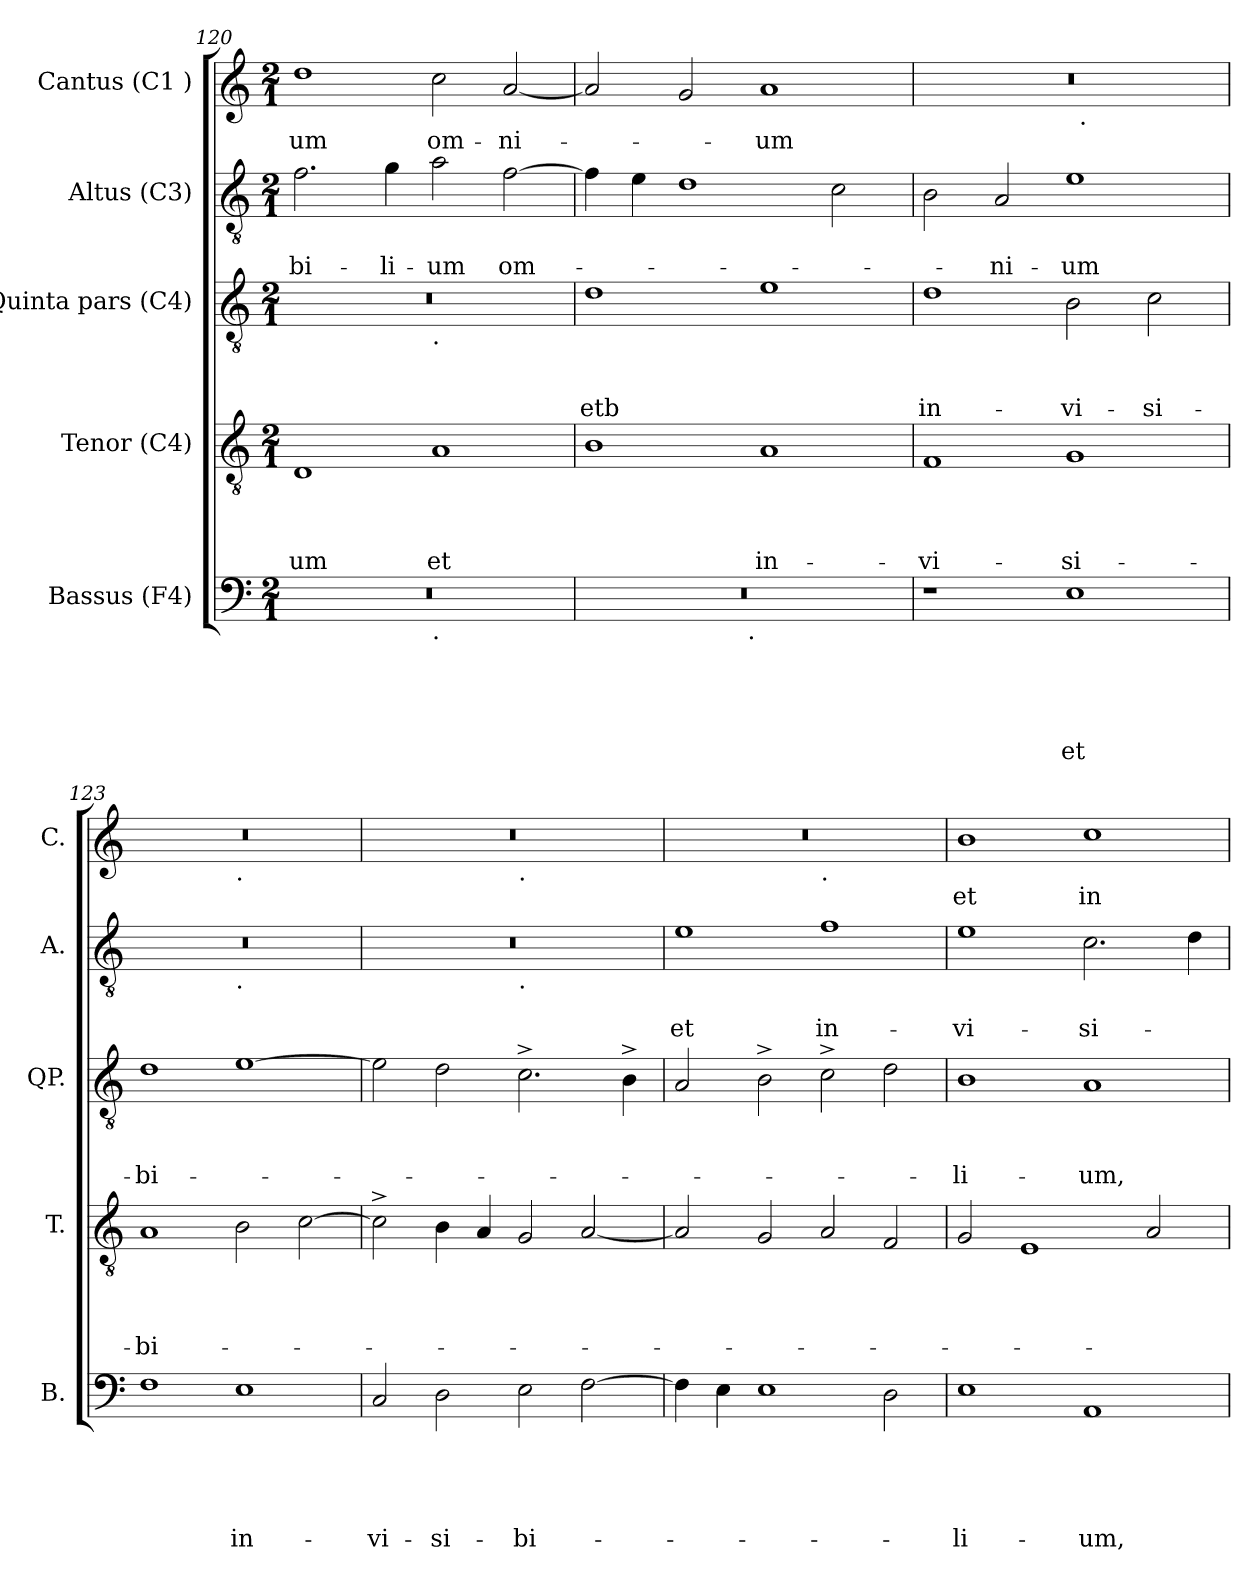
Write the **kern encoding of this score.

**kern	**text	**text	**text	**text	**text	**kern	**text	**text	**text	**text	**kern	**text	**text	**text	**kern	**text	**text	**kern	**text
*part5	*part5	*part5	*part5	*part5	*part5	*part4	*part4	*part4	*part4	*part4	*part3	*part3	*part3	*part3	*part2	*part2	*part2	*part1	*part1
*staff5	*staff5	*staff5	*staff5	*staff5	*staff5	*staff4	*staff4	*staff4	*staff4	*staff4	*staff3	*staff3	*staff3	*staff3	*staff2	*staff2	*staff2	*staff1	*staff1
*I"Bassus (F4)	*	*	*	*	*	*I"Tenor (C4)	*	*	*	*	*I"Quinta pars (C4)	*	*	*	*I"Altus (C3)	*	*	*I"Cantus (C1 )	*
*I'B.	*	*	*	*	*	*I'T.	*	*	*	*	*I'QP.	*	*	*	*I'A.	*	*	*I'C.	*
*clefF4	*	*	*	*	*	*clefGv2	*	*	*	*	*clefGv2	*	*	*	*clefGv2	*	*	*clefG2	*
*k[]	*	*	*	*	*	*k[]	*	*	*	*	*k[]	*	*	*	*k[]	*	*	*k[]	*
*C:	*	*	*	*	*	*C:	*	*	*	*	*C:	*	*	*	*C:	*	*	*C:	*
*M2/1	*	*	*	*	*	*M2/1	*	*	*	*	*M2/1	*	*	*	*M2/1	*	*	*M2/1	*
=120	=120	=120	=120	=120	=120	=120	=120	=120	=120	=120	=120	=120	=120	=120	=120	=120	=120	=120	=120
!	!	!	!	!	!	!	!	!	!	!LO:LY:b	!	!	!	!	!	!	!LO:LY:b	!	!LO:LY:b
*^	*	*	*	*	*	*	*	*	*	*	*^	*	*	*	*	*	*	*	*
0r	1ryy	.	.	.	.	.	1D	.	.	.	-um	0r	1ryy	.	.	.	2.f\	.	-bi-	1dd	-um
!	!	!	!	!	!	!	!	!	!	!	!	!	!	!	!	!	!	!	!LO:LY:b	!	!
.	.	.	.	.	.	.	.	.	.	.	.	.	.	.	.	.	4g\	.	-li-	.	.
!	!	!	!	!	!	!	!	!	!	!	!	!	!LO:TX:b:t=.	!	!	!	!	!	!	!	!
!	!LO:TX:b:t=.	!	!	!	!	!	!	!	!	!	!	!	!	!	!	!	!	!	!	!	!
!	!	!	!	!	!	!	!	!	!	!	!LO:LY:b	!	!	!	!	!	!	!	!LO:LY:b	!	!LO:LY:b
.	1ryy	.	.	.	.	.	1A	.	.	.	et	.	1ryy	.	.	.	2a\	.	-um	2cc\	om-
!	!	!	!	!	!	!	!	!	!	!	!	!	!	!	!	!	!	!	!LO:LY:b	!	!LO:LY:b
.	.	.	.	.	.	.	.	.	.	.	.	.	.	.	.	.	[>2f\	.	om-	[<2a/	-ni-
=121	=121	=121	=121	=121	=121	=121	=121	=121	=121	=121	=121	=121	=121	=121	=121	=121	=121	=121	=121	=121	=121
!	!	!	!	!	!	!	!	!	!	!	!	!	!	!	!	!LO:LY:b	!	!	!	!	!
*	*	*	*	*	*	*	*	*	*	*	*	*v	*v	*	*	*	*	*	*	*	*
0r	2ryy	.	.	.	.	.	1B	.	.	.	.	1d	.	.	etb	4f\]	.	.	2a/]	.
.	.	.	.	.	.	.	.	.	.	.	.	.	.	.	.	4e\	.	.	.	.
.	4...ryy	.	.	.	.	.	.	.	.	.	.	.	.	.	.	1d	.	.	2g/	.
!	!LO:TX:b:t=.	!	!	!	!	!	!	!	!	!	!	!	!	!	!	!	!	!	!	!
.	1ryy	.	.	.	.	.	.	.	.	.	.	.	.	.	.	.	.	.	.	.
!	!	!	!	!	!	!	!	!	!	!	!LO:LY:b	!	!	!	!	!	!	!	!	!LO:LY:b
.	.	.	.	.	.	.	1A	.	.	.	in-	1e	.	.	.	.	.	.	1a	-um
.	.	.	.	.	.	.	.	.	.	.	.	.	.	.	.	2c\	.	.	.	.
.	32ryy	.	.	.	.	.	.	.	.	.	.	.	.	.	.	.	.	.	.	.
!!LO:PB:g=z
=122	=122	=122	=122	=122	=122	=122	=122	=122	=122	=122	=122	=122	=122	=122	=122	=122	=122	=122	=122	=122
!	!	!	!	!	!	!	!	!	!	!	!LO:LY:b	!	!	!	!LO:LY:b	!	!	!	!	!
*v	*v	*	*	*	*	*	*	*	*	*	*	*	*	*	*	*	*	*	*^	*
1r	.	.	.	.	.	1F	.	.	.	-vi-	1d	.	.	in-	2B\	.	.	0r	1ryy	.
!	!	!	!	!	!	!	!	!	!	!	!	!	!	!	!	!	!LO:LY:b	!	!	!
.	.	.	.	.	.	.	.	.	.	.	.	.	.	.	2A/	.	-ni-	.	.	.
!	!	!	!	!	!LO:LY:b	!	!	!	!	!LO:LY:b	!	!	!	!LO:LY:b	!	!	!LO:LY:b	!	!	!
1E	.	.	.	.	et	1G	.	.	.	-si-	2B\	.	.	-vi-	1e	.	-um	.	32ryy	.
!	!	!	!	!	!	!	!	!	!	!	!	!	!	!	!	!	!	!	!LO:TX:b:t=.	!
.	.	.	.	.	.	.	.	.	.	.	.	.	.	.	.	.	.	.	2ryy	.
!	!	!	!	!	!	!	!	!	!	!	!	!	!	!LO:LY:b	!	!	!	!	!	!
.	.	.	.	.	.	.	.	.	.	.	2c\	.	.	-si-	.	.	.	.	.	.
.	.	.	.	.	.	.	.	.	.	.	.	.	.	.	.	.	.	.	4...ryy	.
=123	=123	=123	=123	=123	=123	=123	=123	=123	=123	=123	=123	=123	=123	=123	=123	=123	=123	=123	=123	=123
!	!	!	!	!	!	!	!	!	!	!LO:LY:b	!	!	!	!LO:LY:b	!	!	!	!	!	!
*	*	*	*	*	*	*	*	*	*	*	*	*	*	*	*^	*	*	*	*	*
1F	.	.	.	.	.	1A	.	.	.	-bi-	1d	.	.	-bi-	0r	1ryy	.	.	0r	1ryy	.
!	!	!	!	!	!	!	!	!	!	!	!	!	!	!	!	!	!	!	!	!LO:TX:b:t=.	!
!	!	!	!	!	!	!	!	!	!	!	!	!	!	!	!	!LO:TX:b:t=.	!	!	!	!	!
!	!	!	!	!	!LO:LY:b	!	!	!	!	!	!	!	!	!	!	!	!	!	!	!	!
1E	.	.	.	.	in-	2B\	.	.	.	.	[>1e	.	.	.	.	1ryy	.	.	.	1ryy	.
.	.	.	.	.	.	[>2c\	.	.	.	.	.	.	.	.	.	.	.	.	.	.	.
=124	=124	=124	=124	=124	=124	=124	=124	=124	=124	=124	=124	=124	=124	=124	=124	=124	=124	=124	=124	=124	=124
!	!	!	!	!	!LO:LY:b	!	!	!	!	!	!	!	!	!	!	!	!	!	!	!	!
2C/	.	.	.	.	-vi-	2c^>\]	.	.	.	.	2e\]	.	.	.	0r	1ryy	.	.	0r	1ryy	.
!	!	!	!	!	!LO:LY:b	!	!	!	!	!	!	!	!	!	!	!	!	!	!	!	!
2D\	.	.	.	.	-si-	4B\	.	.	.	.	2d\	.	.	.	.	.	.	.	.	.	.
.	.	.	.	.	.	4A/	.	.	.	.	.	.	.	.	.	.	.	.	.	.	.
!	!	!	!	!	!	!	!	!	!	!	!	!	!	!	!	!	!	!	!	!LO:TX:b:t=.	!
!	!	!	!	!	!	!	!	!	!	!	!	!	!	!	!	!LO:TX:b:t=.	!	!	!	!	!
!	!	!	!	!	!LO:LY:b	!	!	!	!	!	!	!	!	!	!	!	!	!	!	!	!
2E\	.	.	.	.	-bi-	2G/	.	.	.	.	2.c^>\	.	.	.	.	1ryy	.	.	.	1ryy	.
[>2F\	.	.	.	.	.	[<2A/	.	.	.	.	.	.	.	.	.	.	.	.	.	.	.
.	.	.	.	.	.	.	.	.	.	.	4B^>\	.	.	.	.	.	.	.	.	.	.
=125	=125	=125	=125	=125	=125	=125	=125	=125	=125	=125	=125	=125	=125	=125	=125	=125	=125	=125	=125	=125	=125
!	!	!	!	!	!	!	!	!	!	!	!	!	!	!	!	!	!	!LO:LY:b	!	!	!
*	*	*	*	*	*	*	*	*	*	*	*	*	*	*	*v	*v	*	*	*	*	*
4F\]	.	.	.	.	.	2A/]	.	.	.	.	2A/	.	.	.	1e	.	et	0r	1ryy	.
4E\	.	.	.	.	.	.	.	.	.	.	.	.	.	.	.	.	.	.	.	.
1E	.	.	.	.	.	2G/	.	.	.	.	2B^>\	.	.	.	.	.	.	.	.	.
!	!	!	!	!	!	!	!	!	!	!	!	!	!	!	!	!	!	!	!LO:TX:b:t=.	!
!	!	!	!	!	!	!	!	!	!	!	!	!	!	!	!	!	!LO:LY:b	!	!	!
.	.	.	.	.	.	2A/	.	.	.	.	2c^>\	.	.	.	1f	.	in-	.	1ryy	.
2D\	.	.	.	.	.	2F/	.	.	.	.	2d\	.	.	.	.	.	.	.	.	.
=126	=126	=126	=126	=126	=126	=126	=126	=126	=126	=126	=126	=126	=126	=126	=126	=126	=126	=126	=126	=126
!	!	!	!	!	!LO:LY:b:rj	!	!	!	!	!	!	!	!	!LO:LY:b:rj	!	!	!LO:LY:b	!	!	!LO:LY:b
*	*	*	*	*	*	*	*	*	*	*	*	*	*	*	*	*	*	*v	*v	*
1E	.	.	.	.	-li-	2G/	.	.	.	.	1B	.	.	-li-	1e	.	-vi-	1b	et
.	.	.	.	.	.	1E	.	.	.	.	.	.	.	.	.	.	.	.	.
!	!	!	!	!	!LO:LY:b	!	!	!	!	!	!	!	!	!LO:LY:b	!	!	!LO:LY:b	!	!LO:LY:b
1AA	.	.	.	.	-um,	.	.	.	.	.	1A	.	.	-um,	2.c\	.	-si-	1cc	in-
.	.	.	.	.	.	2A/	.	.	.	.	.	.	.	.	.	.	.	.	.
.	.	.	.	.	.	.	.	.	.	.	.	.	.	.	4d\	.	.	.	.
=	=	=	=	=	=	=	=	=	=	=	=	=	=	=	=	=	=	=	=
*-	*-	*-	*-	*-	*-	*-	*-	*-	*-	*-	*-	*-	*-	*-	*-	*-	*-	*-	*-
